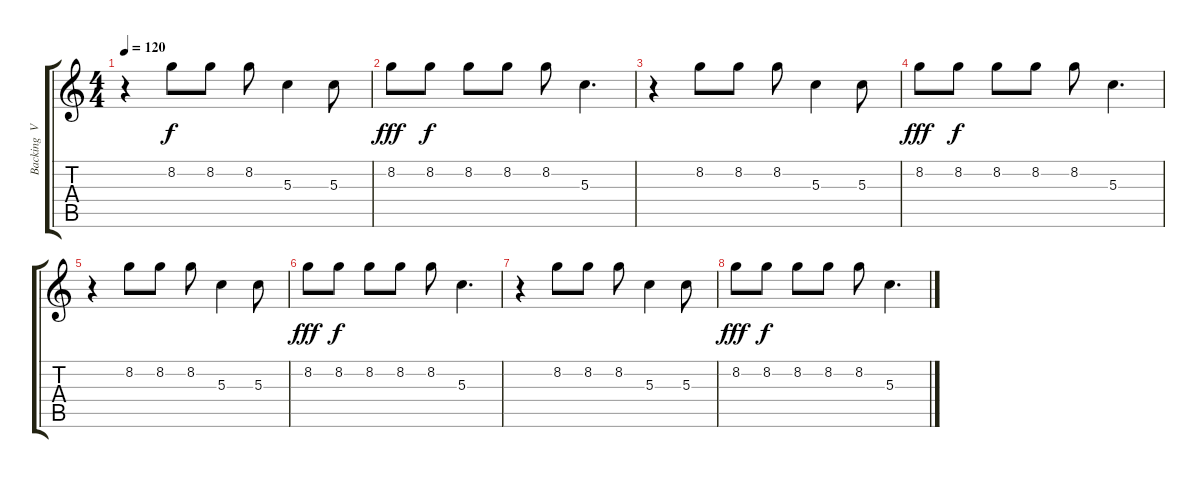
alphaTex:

\track ("Backing  Vocal" "Backing  V") {instrument electricguitarjazz}
\staff {score tabs}
\tuning (E4 B3 G3 D3 A2 E2) {hide}
\ts (4 4)
\tempo 120
\clef g2
\ks c
r.4{dy f} 8.2.8 8.2.8 8.2.8 5.3.4 5.3.8 |
8.2.8{dy fff} 8.2.8{dy f} 8.2.8 8.2.8 8.2.8 5.3.4{d} |
r.4 8.2.8 8.2.8 8.2.8 5.3.4 5.3.8 |
8.2.8{dy fff} 8.2.8{dy f} 8.2.8 8.2.8 8.2.8 5.3.4{d} |
r.4 8.2.8 8.2.8 8.2.8 5.3.4 5.3.8 |
8.2.8{dy fff} 8.2.8{dy f} 8.2.8 8.2.8 8.2.8 5.3.4{d} |
r.4 8.2.8 8.2.8 8.2.8 5.3.4 5.3.8 |
8.2.8{dy fff} 8.2.8{dy f} 8.2.8 8.2.8 8.2.8 5.3.4{d}
